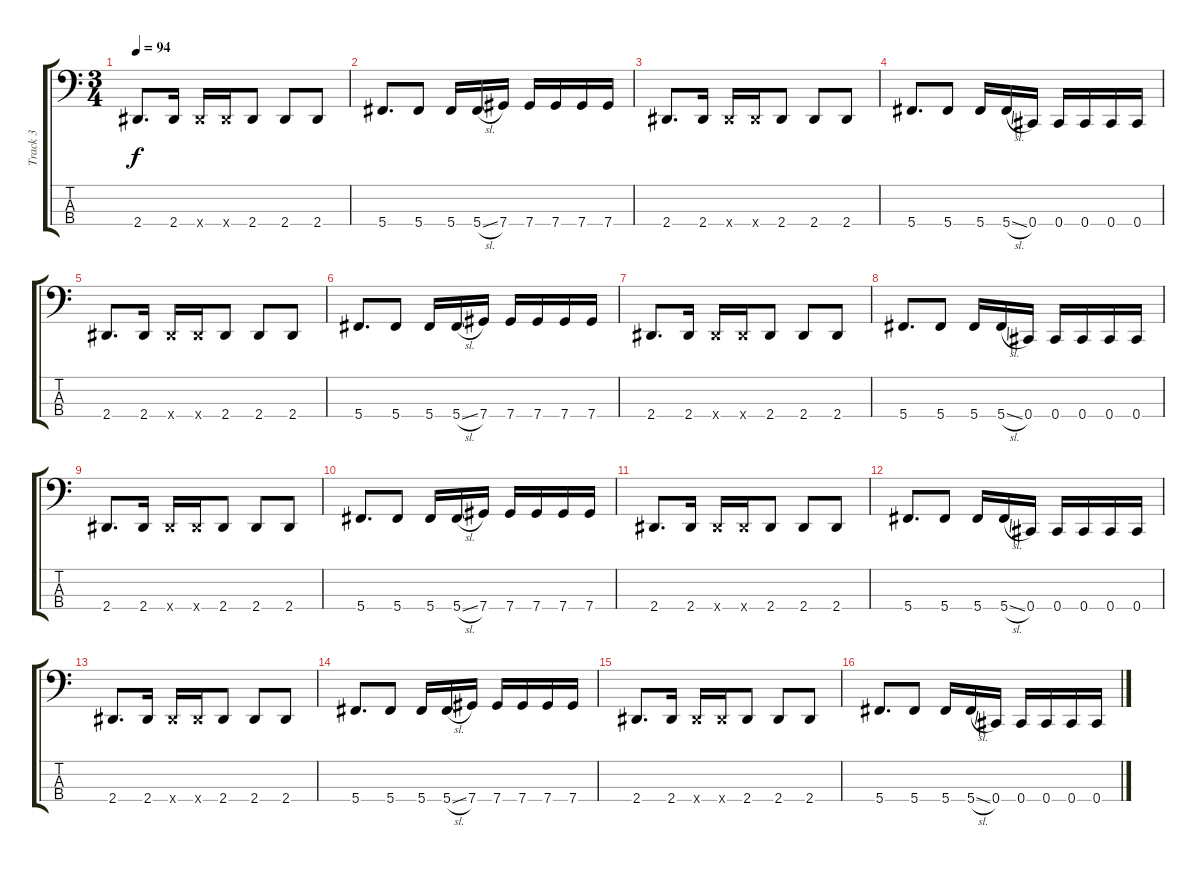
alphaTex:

\track ("Track 3" "Track 3") {instrument electricbasspick}
\staff {score tabs}
\tuning (Gb2 Db2 Ab1 Db1) {hide}
\ts (3 4)
\tempo 94
\clef f4
\ks c
2.4.8{d dy f} 2.4.16 2.4{x}.16 2.4{x}.16 2.4.8 2.4.8 2.4.8 |
5.4.8{d} 5.4.8 5.4.16 5.4{sl}.16 7.4.16 7.4.16 7.4.16 7.4.16 7.4.16 |
2.4.8{d} 2.4.16 2.4{x}.16 2.4{x}.16 2.4.8 2.4.8 2.4.8 |
5.4.8{d} 5.4.8 5.4.16 5.4{sl}.16 0.4.16 0.4.16 0.4.16 0.4.16 0.4.16 |
2.4.8{d} 2.4.16 2.4{x}.16 2.4{x}.16 2.4.8 2.4.8 2.4.8 |
5.4.8{d} 5.4.8 5.4.16 5.4{sl}.16 7.4.16 7.4.16 7.4.16 7.4.16 7.4.16 |
2.4.8{d} 2.4.16 2.4{x}.16 2.4{x}.16 2.4.8 2.4.8 2.4.8 |
5.4.8{d} 5.4.8 5.4.16 5.4{sl}.16 0.4.16 0.4.16 0.4.16 0.4.16 0.4.16 |
2.4.8{d} 2.4.16 2.4{x}.16 2.4{x}.16 2.4.8 2.4.8 2.4.8 |
5.4.8{d} 5.4.8 5.4.16 5.4{sl}.16 7.4.16 7.4.16 7.4.16 7.4.16 7.4.16 |
2.4.8{d} 2.4.16 2.4{x}.16 2.4{x}.16 2.4.8 2.4.8 2.4.8 |
5.4.8{d} 5.4.8 5.4.16 5.4{sl}.16 0.4.16 0.4.16 0.4.16 0.4.16 0.4.16 |
2.4.8{d} 2.4.16 2.4{x}.16 2.4{x}.16 2.4.8 2.4.8 2.4.8 |
5.4.8{d} 5.4.8 5.4.16 5.4{sl}.16 7.4.16 7.4.16 7.4.16 7.4.16 7.4.16 |
2.4.8{d} 2.4.16 2.4{x}.16 2.4{x}.16 2.4.8 2.4.8 2.4.8 |
5.4.8{d} 5.4.8 5.4.16 5.4{sl}.16 0.4.16 0.4.16 0.4.16 0.4.16 0.4.16
